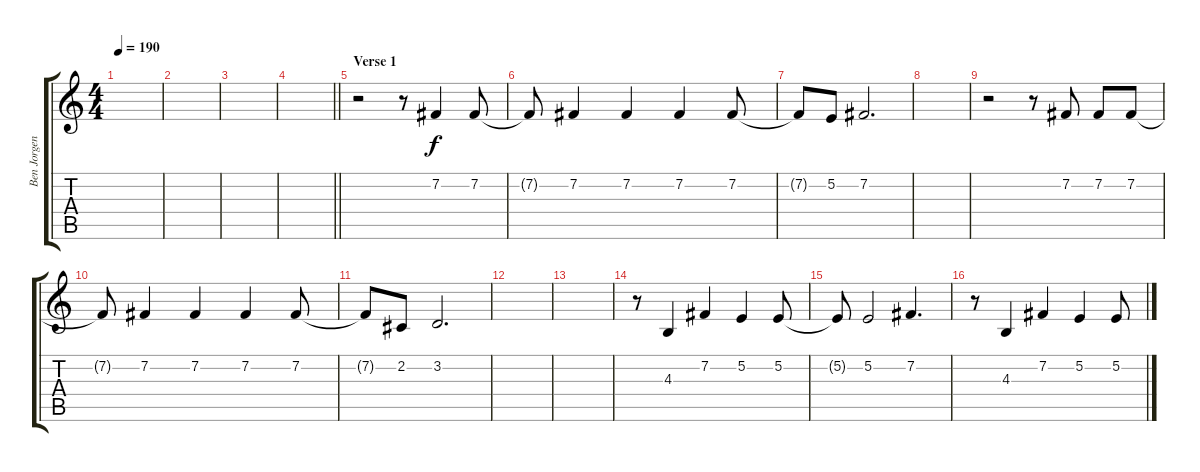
\track ("Ben Jorgensen (Vocals)" "Ben Jorgen") {instrument oboe}
\staff {score tabs}
\tuning (E4 B3 G3 D3 A2 E2) {hide}
\ts (4 4)
\tempo 190
\clef g2
\ks c
|
|
|
\barLineRight lightlight
|
\section ("" "Verse 1")
r.2 r.8 7.2.4 7.2.8 |
7.2{t}.8 7.2.4 7.2.4 7.2.4 7.2.8 |
7.2{t}.8 5.2.8 7.2.2{d} |
|
r.2 r.8 7.2.8 7.2.8 7.2.8 |
7.2{t}.8 7.2.4 7.2.4 7.2.4 7.2.8 |
7.2{t}.8 2.2.8 3.2.2{d} |
|
|
r.8 4.3.4 7.2.4 5.2.4 5.2.8 |
5.2{t}.8 5.2.2 7.2.4{d} |
r.8 4.3.4 7.2.4 5.2.4 5.2.8
